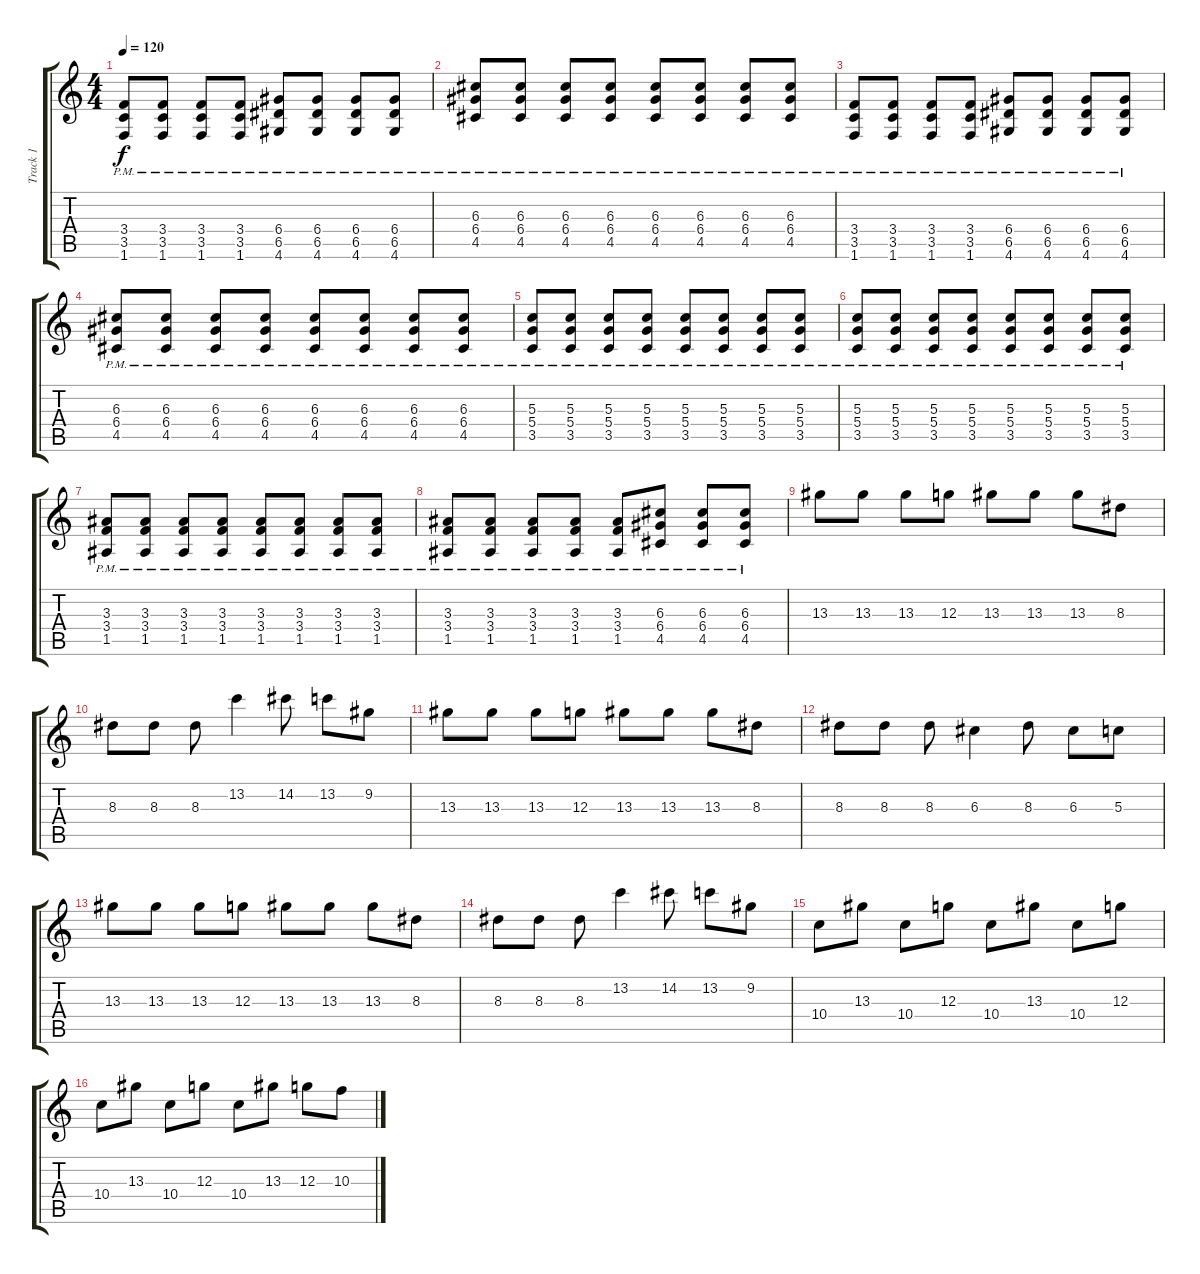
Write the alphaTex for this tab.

\track ("Track 1" "Track 1") {instrument acousticguitarsteel}
\staff {score tabs}
\tuning (E4 B3 G3 D3 A2 E2) {hide}
\ts (4 4)
\tempo 120
\clef g2
\ks c
(3.4{pm} 3.5{pm} 1.6{pm}).8{dy f} (3.4{pm} 3.5{pm} 1.6{pm}).8 (3.4{pm} 3.5{pm} 1.6{pm}).8 (3.4{pm} 3.5{pm} 1.6{pm}).8 (6.4{pm} 6.5{pm} 4.6{pm}).8 (6.4{pm} 6.5{pm} 4.6{pm}).8 (6.4{pm} 6.5{pm} 4.6{pm}).8 (6.4{pm} 6.5{pm} 4.6{pm}).8 |
(6.3{pm} 6.4{pm} 4.5{pm}).8 (6.3{pm} 6.4{pm} 4.5{pm}).8 (6.3{pm} 6.4{pm} 4.5{pm}).8 (6.3{pm} 6.4{pm} 4.5{pm}).8 (6.3{pm} 6.4{pm} 4.5{pm}).8 (6.3{pm} 6.4{pm} 4.5{pm}).8 (6.3{pm} 6.4{pm} 4.5{pm}).8 (6.3{pm} 6.4{pm} 4.5{pm}).8 |
(3.4{pm} 3.5{pm} 1.6{pm}).8 (3.4{pm} 3.5{pm} 1.6{pm}).8 (3.4{pm} 3.5{pm} 1.6{pm}).8 (3.4{pm} 3.5{pm} 1.6{pm}).8 (6.4{pm} 6.5{pm} 4.6{pm}).8 (6.4{pm} 6.5{pm} 4.6{pm}).8 (6.4{pm} 6.5{pm} 4.6{pm}).8 (6.4{pm} 6.5{pm} 4.6{pm}).8 |
(6.3{pm} 6.4{pm} 4.5{pm}).8 (6.3{pm} 6.4{pm} 4.5{pm}).8 (6.3{pm} 6.4{pm} 4.5{pm}).8 (6.3{pm} 6.4{pm} 4.5{pm}).8 (6.3{pm} 6.4{pm} 4.5{pm}).8 (6.3{pm} 6.4{pm} 4.5{pm}).8 (6.3{pm} 6.4{pm} 4.5{pm}).8 (6.3{pm} 6.4{pm} 4.5{pm}).8 |
(5.3{pm} 5.4{pm} 3.5{pm}).8 (5.3{pm} 5.4{pm} 3.5{pm}).8 (5.3{pm} 5.4{pm} 3.5{pm}).8 (5.3{pm} 5.4{pm} 3.5{pm}).8 (5.3{pm} 5.4{pm} 3.5{pm}).8 (5.3{pm} 5.4{pm} 3.5{pm}).8 (5.3{pm} 5.4{pm} 3.5{pm}).8 (5.3{pm} 5.4{pm} 3.5{pm}).8 |
(5.3{pm} 5.4{pm} 3.5{pm}).8 (5.3{pm} 5.4{pm} 3.5{pm}).8 (5.3{pm} 5.4{pm} 3.5{pm}).8 (5.3{pm} 5.4{pm} 3.5{pm}).8 (5.3{pm} 5.4{pm} 3.5{pm}).8 (5.3{pm} 5.4{pm} 3.5{pm}).8 (5.3{pm} 5.4{pm} 3.5{pm}).8 (5.3{pm} 5.4{pm} 3.5{pm}).8 |
(3.3{pm} 3.4{pm} 1.5{pm}).8 (3.3{pm} 3.4{pm} 1.5{pm}).8 (3.3{pm} 3.4{pm} 1.5{pm}).8 (3.3{pm} 3.4{pm} 1.5{pm}).8 (3.3{pm} 3.4{pm} 1.5{pm}).8 (3.3{pm} 3.4{pm} 1.5{pm}).8 (3.3{pm} 3.4{pm} 1.5{pm}).8 (3.3{pm} 3.4{pm} 1.5{pm}).8 |
(3.3{pm} 3.4{pm} 1.5{pm}).8 (3.3{pm} 3.4{pm} 1.5{pm}).8 (3.3{pm} 3.4{pm} 1.5{pm}).8 (3.3{pm} 3.4{pm} 1.5{pm}).8 (3.3{pm} 3.4{pm} 1.5{pm}).8 (6.3{pm} 6.4{pm} 4.5{pm}).8 (6.3{pm} 6.4{pm} 4.5{pm}).8 (6.3{pm} 6.4{pm} 4.5{pm}).8 |
13.3.8 13.3.8 13.3.8 12.3.8 13.3.8 13.3.8 13.3.8 8.3.8 |
8.3.8 8.3.8 8.3.8 13.2.4 14.2.8 13.2.8 9.2.8 |
13.3.8 13.3.8 13.3.8 12.3.8 13.3.8 13.3.8 13.3.8 8.3.8 |
8.3.8 8.3.8 8.3.8 6.3.4 8.3.8 6.3.8 5.3.8 |
13.3.8 13.3.8 13.3.8 12.3.8 13.3.8 13.3.8 13.3.8 8.3.8 |
8.3.8 8.3.8 8.3.8 13.2.4 14.2.8 13.2.8 9.2.8 |
10.4.8 13.3.8 10.4.8 12.3.8 10.4.8 13.3.8 10.4.8 12.3.8 |
10.4.8 13.3.8 10.4.8 12.3.8 10.4.8 13.3.8 12.3.8 10.3.8
